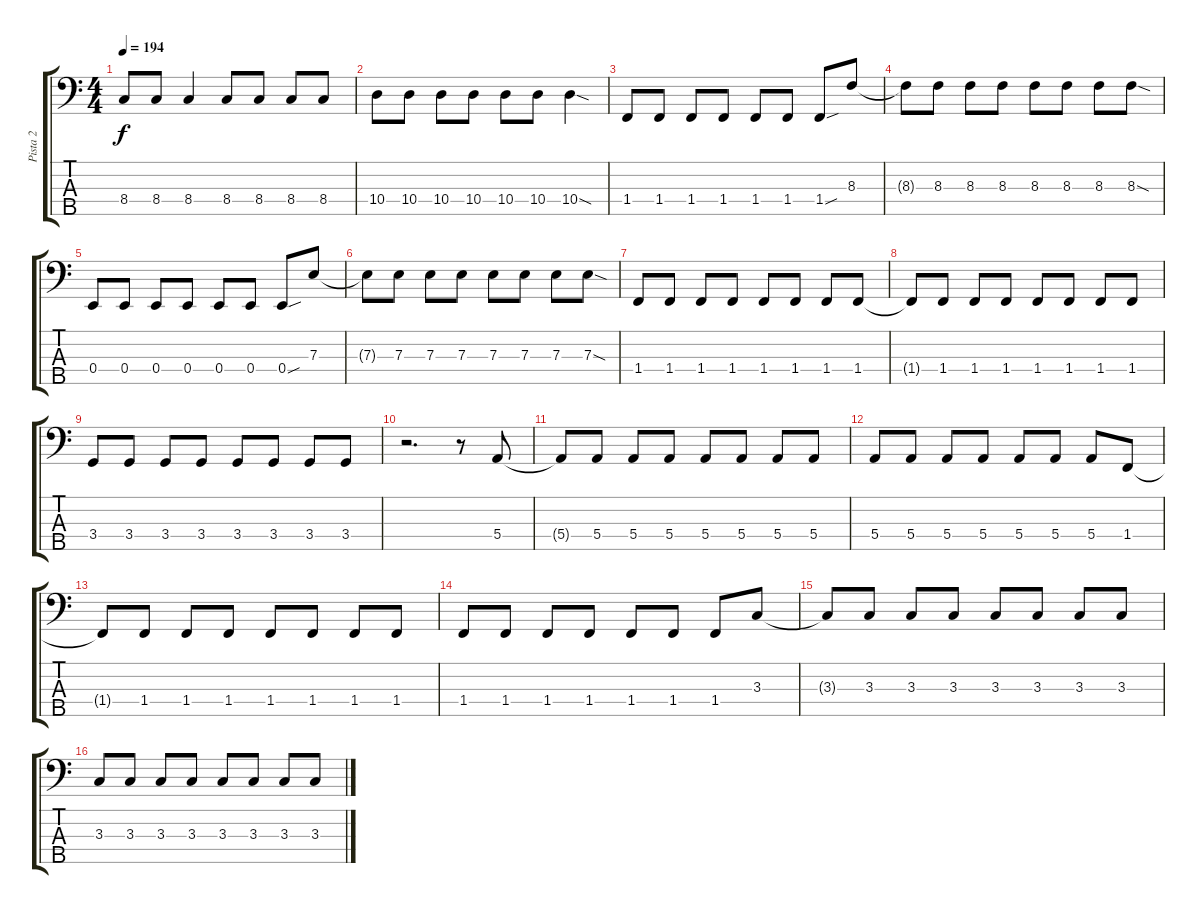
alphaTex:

\track ("Pista 2" "Pista 2") {instrument electricbassfinger}
\staff {score tabs}
\tuning (G2 D2 A1 E1 B0) {hide}
\ts (4 4)
\tempo 194
\clef f4
\ks c
8.4{t}.8{dy f} 8.4.8 8.4.4 8.4.8 8.4.8 8.4.8 8.4.8 |
10.4.8 10.4.8 10.4.8 10.4.8 10.4.8 10.4.8 10.4{sod}.4 |
1.4.8 1.4.8 1.4.8 1.4.8 1.4.8 1.4.8 1.4{sou}.8 8.3.8 |
8.3{t}.8 8.3.8 8.3.8 8.3.8 8.3.8 8.3.8 8.3.8 8.3{sod}.8 |
0.4.8 0.4.8 0.4.8 0.4.8 0.4.8 0.4.8 0.4{sou}.8 7.3.8 |
7.3{t}.8 7.3.8 7.3.8 7.3.8 7.3.8 7.3.8 7.3.8 7.3{sod}.8 |
1.4.8 1.4.8 1.4.8 1.4.8 1.4.8 1.4.8 1.4.8 1.4.8 |
1.4{t}.8 1.4.8 1.4.8 1.4.8 1.4.8 1.4.8 1.4.8 1.4.8 |
3.4.8 3.4.8 3.4.8 3.4.8 3.4.8 3.4.8 3.4.8 3.4.8 |
r.2{d} r.8 5.4.8 |
5.4{t}.8 5.4.8 5.4.8 5.4.8 5.4.8 5.4.8 5.4.8 5.4.8 |
5.4.8 5.4.8 5.4.8 5.4.8 5.4.8 5.4.8 5.4.8 1.4.8 |
1.4{t}.8 1.4.8 1.4.8 1.4.8 1.4.8 1.4.8 1.4.8 1.4.8 |
1.4.8 1.4.8 1.4.8 1.4.8 1.4.8 1.4.8 1.4.8 3.3.8 |
3.3{t}.8 3.3.8 3.3.8 3.3.8 3.3.8 3.3.8 3.3.8 3.3.8 |
3.3.8 3.3.8 3.3.8 3.3.8 3.3.8 3.3.8 3.3.8 3.3.8
